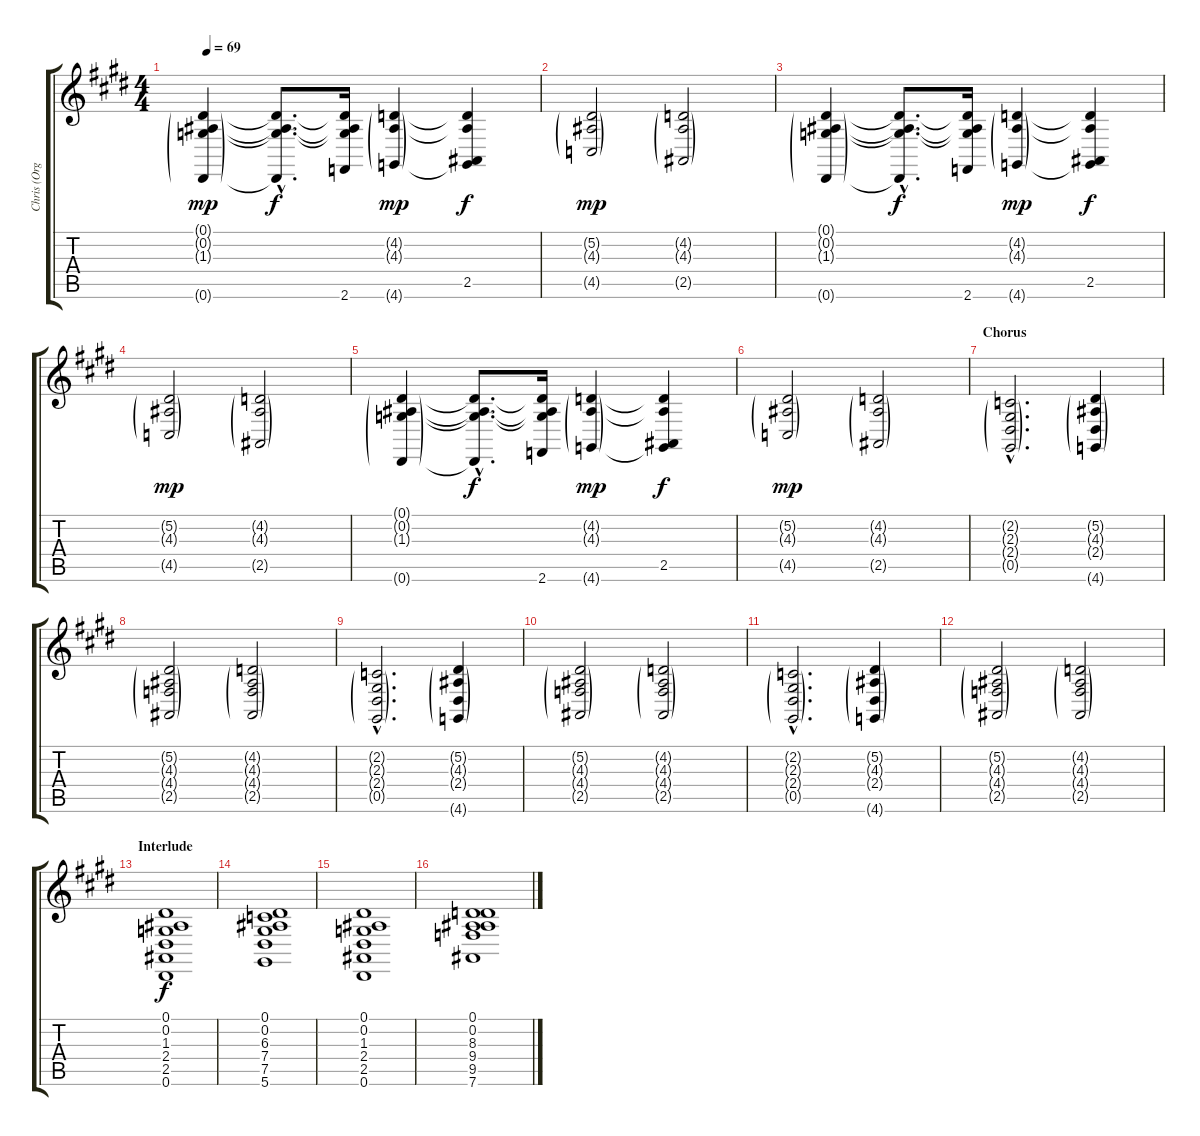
\track ("Chris (Organ 1)" "Chris (Org") {instrument drawbarorgan}
\staff {score tabs}
\tuning (Eb4 Bb3 Gb3 Db3 Ab2 Eb2) {hide}
\ts (4 4)
\tempo 69
\clef g2
\ks e
(0.1{g} 0.2{g} 1.3{g} 0.6{g}).4{dy mp} (0.1{hac t} 0.2{hac t} 1.3{hac t} 0.6{hac t}).8{d dy f} (0.1{t} 0.2{t} 1.3{t} 2.6).16 (4.2{g} 4.3{g} 4.6{g}).4{dy mp} (4.2{t} 4.3{t} 2.5 4.6{t}).4{dy f} |
(5.2{g} 4.3{g} 4.5{g}).2{dy mp} (4.2{g} 4.3{g} 2.5{g}).2 |
(0.1{g} 0.2{g} 1.3{g} 0.6{g}).4 (0.1{hac t} 0.2{hac t} 1.3{hac t} 0.6{hac t}).8{d dy f} (0.1{t} 0.2{t} 1.3{t} 2.6).16 (4.2{g} 4.3{g} 4.6{g}).4{dy mp} (4.2{t} 4.3{t} 2.5 4.6{t}).4{dy f} |
(5.2{g} 4.3{g} 4.5{g}).2{dy mp} (4.2{g} 4.3{g} 2.5{g}).2 |
(0.1{g} 0.2{g} 1.3{g} 0.6{g}).4 (0.1{hac t} 0.2{hac t} 1.3{hac t} 0.6{hac t}).8{d dy f} (0.1{t} 0.2{t} 1.3{t} 2.6).16 (4.2{g} 4.3{g} 4.6{g}).4{dy mp} (4.2{t} 4.3{t} 2.5 4.6{t}).4{dy f} |
(5.2{g} 4.3{g} 4.5{g}).2{dy mp} (4.2{g} 4.3{g} 2.5{g}).2 |
\section ("" "Chorus")
(2.2{g hac} 2.3{g hac} 2.4{g hac} 0.5{g hac}).2{d} (5.2{g} 4.3{g} 2.4{g} 4.6{g}).4 |
(5.2{g} 4.3{g} 4.4{g} 2.5{g}).2 (4.2{g} 4.3{g} 4.4{g} 2.5{g}).2 |
(2.2{g hac} 2.3{g hac} 2.4{g hac} 0.5{g hac}).2{d} (5.2{g} 4.3{g} 2.4{g} 4.6{g}).4 |
(5.2{g} 4.3{g} 4.4{g} 2.5{g}).2 (4.2{g} 4.3{g} 4.4{g} 2.5{g}).2 |
(2.2{g hac} 2.3{g hac} 2.4{g hac} 0.5{g hac}).2{d} (5.2{g} 4.3{g} 2.4{g} 4.6{g}).4 |
(5.2{g} 4.3{g} 4.4{g} 2.5{g}).2 (4.2{g} 4.3{g} 4.4{g} 2.5{g}).2 |
\section ("" "Interlude")
(0.1 0.2 1.3 2.4 2.5 0.6).1{dy f volume 6 instrument drawbarorgan} |
(0.1 0.2 6.3 7.4 7.5 5.6).1 |
(0.1 0.2 1.3 2.4 2.5 0.6).1 |
(0.1 0.2 8.3 9.4 9.5 7.6).1
